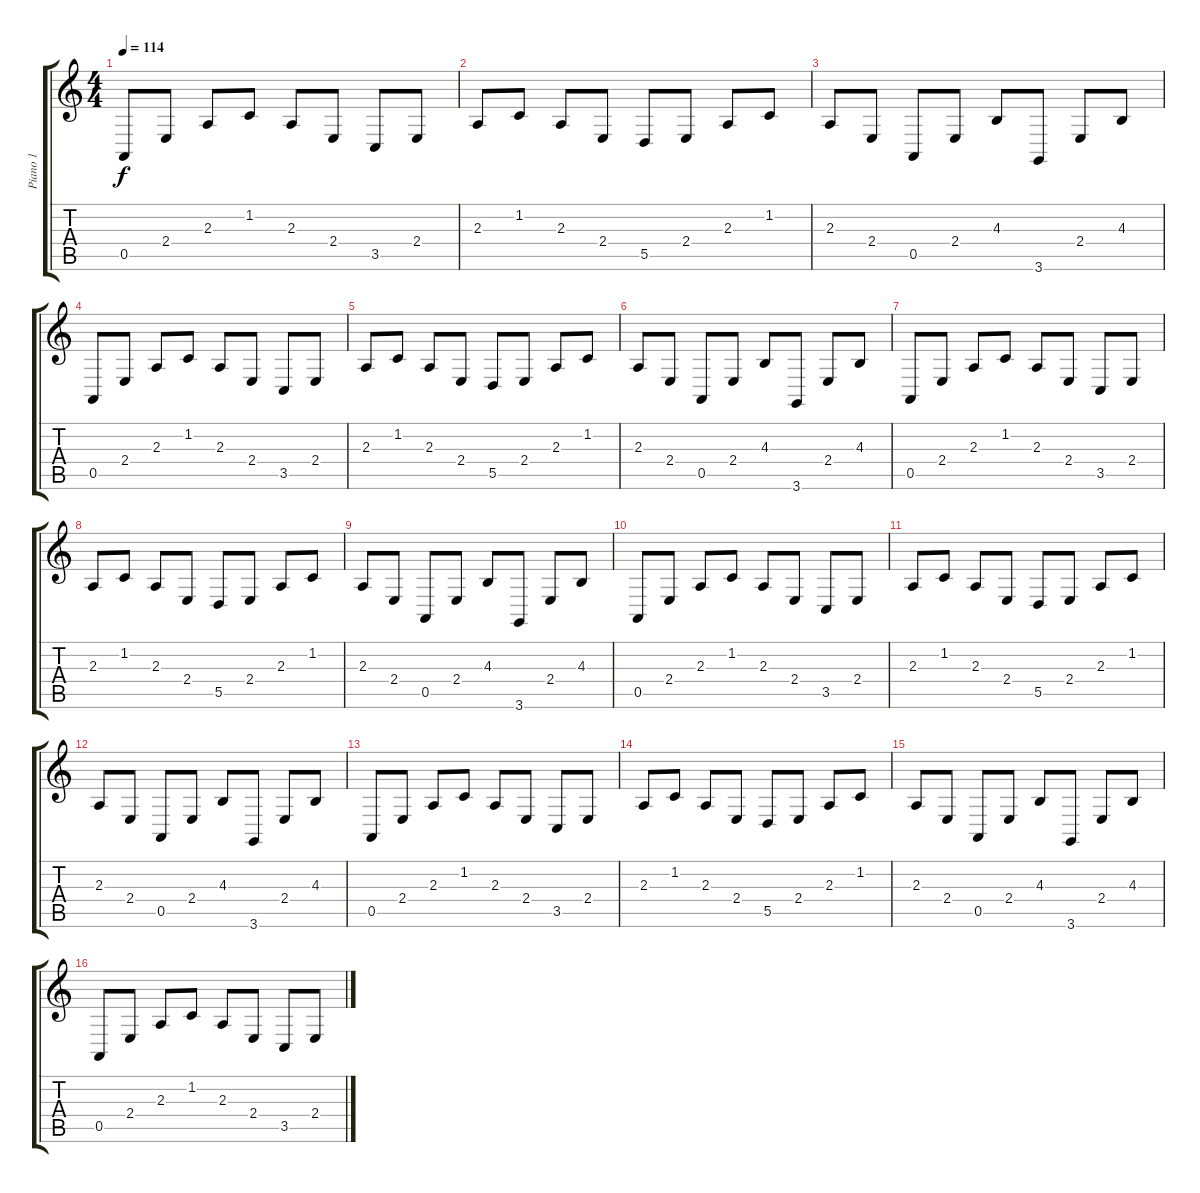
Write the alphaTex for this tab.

\track ("Piano 1" "Piano 1") {instrument acousticgrandpiano}
\staff {score tabs}
\tuning (E4 B3 G3 D3 A2 E2) {hide}
\ts (4 4)
\tempo 114
\clef g2
\ks c
0.5.8{dy f} 2.4.8 2.3.8 1.2.8 2.3.8 2.4.8 3.5.8 2.4.8 |
2.3.8 1.2.8 2.3.8 2.4.8 5.5.8 2.4.8 2.3.8 1.2.8 |
2.3.8 2.4.8 0.5.8 2.4.8 4.3.8 3.6.8 2.4.8 4.3.8 |
0.5.8 2.4.8 2.3.8 1.2.8 2.3.8 2.4.8 3.5.8 2.4.8 |
2.3.8 1.2.8 2.3.8 2.4.8 5.5.8 2.4.8 2.3.8 1.2.8 |
2.3.8 2.4.8 0.5.8 2.4.8 4.3.8 3.6.8 2.4.8 4.3.8 |
0.5.8 2.4.8 2.3.8 1.2.8 2.3.8 2.4.8 3.5.8 2.4.8 |
2.3.8 1.2.8 2.3.8 2.4.8 5.5.8 2.4.8 2.3.8 1.2.8 |
2.3.8 2.4.8 0.5.8 2.4.8 4.3.8 3.6.8 2.4.8 4.3.8 |
0.5.8 2.4.8 2.3.8 1.2.8 2.3.8 2.4.8 3.5.8 2.4.8 |
2.3.8 1.2.8 2.3.8 2.4.8 5.5.8 2.4.8 2.3.8 1.2.8 |
2.3.8 2.4.8 0.5.8 2.4.8 4.3.8 3.6.8 2.4.8 4.3.8 |
0.5.8 2.4.8 2.3.8 1.2.8 2.3.8 2.4.8 3.5.8 2.4.8 |
2.3.8 1.2.8 2.3.8 2.4.8 5.5.8 2.4.8 2.3.8 1.2.8 |
2.3.8 2.4.8 0.5.8 2.4.8 4.3.8 3.6.8 2.4.8 4.3.8 |
0.5.8 2.4.8 2.3.8 1.2.8 2.3.8 2.4.8 3.5.8 2.4.8
